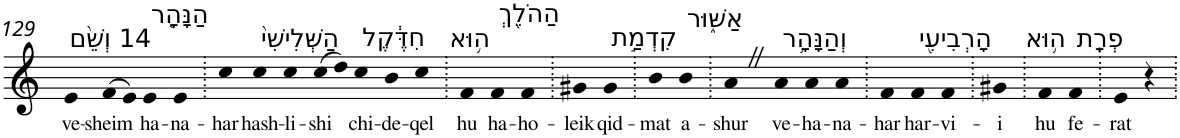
**kern	**text
*part1	*part1
*staff1	*staff1
*I"Piano	*
*I'Pno	*
!!LO:PB:g=z
*clefG2	*
*k[]	*
=129	=129
!LO:TX:a:t=14 וְשֵׁ֨ם	!
!	!LO:LY:b
4e	ve-
!	!LO:LY:b
(>8f	-sheim
8e)	.
!LO:TX:a:t=הַנָּהָ֤ר	!
!	!LO:LY:b
4e	ha-
!	!LO:LY:b
4e	-na-
=130.	=130.
!	!LO:LY:b
4cc	-har
!LO:TX:a:t=הַשְּׁלִישִׁי֙	!
!	!LO:LY:b
4cc	hash-
!	!LO:LY:b
4cc	-li-
!	!LO:LY:b
(>8cc	-shi
8dd)	.
!LO:TX:a:t=חִדֶּ֔קֶל	!
!	!LO:LY:b
4cc	chi-
!	!LO:LY:b
4b	-de-
!	!LO:LY:b
4cc	-qel
=131.	=131.
!LO:TX:a:t=ה֥וּא	!
!	!LO:LY:b
4f	hu
!LO:TX:a:t=הַהֹלֵ֖ךְ	!
!	!LO:LY:b
4f	ha-
!	!LO:LY:b
4f	-ho-
=132.	=132.
!	!LO:LY:b
4g#X	-leik
!LO:TX:a:t=קִדְמַ֣ת	!
!	!LO:LY:b
4g#	qid-
=133.	=133.
!	!LO:LY:b
4b	-mat
!LO:TX:a:t=אַשּׁ֑וּר	!
!	!LO:LY:b
4b	a-
=134.	=134.
!	!LO:LY:b
4aZ	-shur
!LO:TX:a:t=וְהַנָּהָ֥ר	!
!	!LO:LY:b
4a	ve-
!	!LO:LY:b
4a	-ha-
!	!LO:LY:b
4a	-na-
=135.	=135.
!	!LO:LY:b
4f	-har
!LO:TX:a:t=הָרְבִיעִ֖י	!
!	!LO:LY:b
4f	har-
!	!LO:LY:b
4f	-vi-
=136.	=136.
!	!LO:LY:b
4g#X	-i
=137.	=137.
!LO:TX:a:t=ה֥וּא	!
!	!LO:LY:b
4f	hu
!LO:TX:a:t=פְרָֽת	!
!	!LO:LY:b
4f	fe-
=138.	=138.
!	!LO:LY:b
4e	-rat
4r	.
=.	=.
*-	*-
